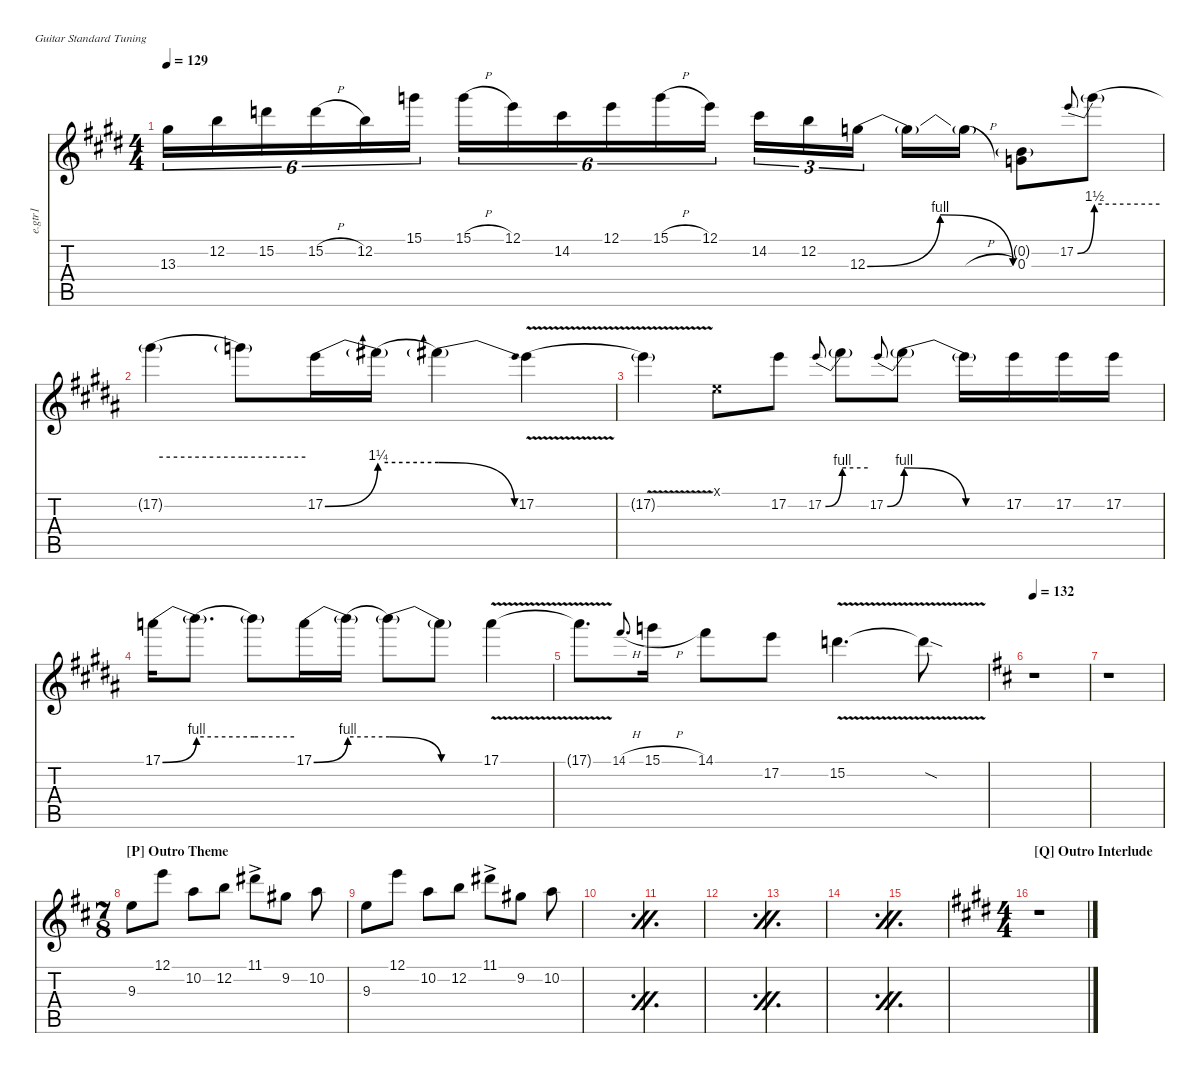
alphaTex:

\defaultSystemsLayout 4
\hideDynamics
\bracketExtendMode nobrackets
\track ("E.Guitar I" "e.gtr1") {instrument distortionguitar}
\staff {score tabs}
\tuning (E4 B3 G3 D3 A2 E2)
\ts (4 4)
\tempo 129
\clef g2
\ks e
13.3{acc #}.16{tu (6 4) dy mf beam Down} 12.2{acc forcenatural}.16{tu (6 4) beam Down} 15.2{acc forcenatural}.16{tu (6 4) beam Down} 15.2{h acc forcenatural}.16{tu (6 4) beam Down} 12.2{acc forcenatural}.16{tu (6 4) beam Down} 15.1{acc forcenatural}.16{tu (6 4) beam Down} 15.1{h acc forcenatural}.16{tu (6 4) beam Down} 12.1{acc forcenatural}.16{tu (6 4) beam Down} 14.2{acc #}.16{tu (6 4) beam Down} 12.1{acc forcenatural}.16{tu (6 4) beam Down} 15.1{h acc forcenatural}.16{tu (6 4) beam Down} 12.1{acc forcenatural}.16{tu (6 4) beam Down} 14.2{acc #}.16{tu (3 2) beam Down} 12.2{acc forcenatural}.16{tu (3 2) beam Down} 12.3{be (bendrelease 0 0 10.2 4 20.4 4 30 0) acc forcenatural}.16{tu (3 2) beam Down beam splitsecondary} 12.3{t acc forcenatural}.16{beam Down} 12.3{h t acc forcenatural}.16{beam Down} (0.3{acc forcenatural} 0.2{g acc forcenatural}).8{beam Down} 17.2{be (bend 0 0 60 6) acc forcenatural}.8{gr onbeat beam Up} 17.2{be (hold 0 6 60 6) t}.8{beam Down} |
\ks b
17.2{be (hold 0 6 60 6) t}.4{beam Down} 17.2{be (hold 0 6 60 6) t}.8{beam Down} 17.2{be (bend 0 0 59.4 5) acc forcenatural}.16{beam Down} 17.2{be (hold 0 5 60 5) t}.16{beam Down} 17.2{be (release 0 5 59.4 0) t}.4{beam Down} 17.2{be (hold 0 0 60 0) v acc forcenatural}.4{beam Down} |
17.2{v t acc forcenatural}.4{beam Down} 0.1{x acc forcenatural}.8{beam Down} 17.2{acc forcenatural}.8{beam Down} 17.2{be (bend 0 0 59.4 4) acc forcenatural}.8{gr onbeat beam Up} 17.2{be (hold 0 4 60 4) t}.8{beam Down} 17.2{be (bend 0 0 59.4 4) acc forcenatural}.8{gr onbeat beam Up} 17.2{be (release 0 4 15 0) t}.8{beam Down} 17.2{be (hold 0 0 60 0) t acc forcenatural}.16{beam Down} 17.2{acc forcenatural}.16{beam Down} 17.2{acc forcenatural}.16{beam Down} 17.2{acc forcenatural}.16{beam Down} |
17.1{be (bend 0 0 59.4 4) acc forcenatural}.16{beam Down} 17.1{be (hold 0 4 60 4) t}.8{d beam Down} 17.1{be (hold 0 4 60 4) t}.8{beam Down} 17.1{be (bend 0 0 59.4 4) acc forcenatural}.16{beam Down} 17.1{be (hold 0 4 60 4) t}.16{beam Down} 17.1{be (release 0 4 15 0) t}.8{beam Down} 17.1{be (hold 0 0 60 0) t acc forcenatural}.8{beam Down} 17.1{v acc forcenatural}.4{beam Down} |
17.1{v t acc forcenatural}.8{d beam Down} 14.1{h acc #}.8{d gr onbeat beam Up} 15.1{h acc forcenatural}.16{beam Down} 14.1{acc #}.8{beam Down} 17.2{acc forcenatural}.8{beam Down} 15.2{v acc forcenatural}.4{d beam Down} 15.2{sod t acc forcenatural}.8{beam Down} |
\tempo 132
\ks d
r.1{beam Down} |
r.1{beam Down} |
\ts (7 8)
\beaming (8 3 2 2)
\section ("P" "Outro Theme")
9.3{acc forcenatural}.8{beam Down} 12.1{acc forcenatural}.8{beam Down beam split} 10.2{acc forcenatural}.8{beam Down beam merge} 12.2{acc forcenatural}.8{beam Down beam split} 11.1{ac acc #}.8{beam Down beam merge} 9.2{acc #}.8{beam Down beam split} 10.2{acc forcenatural}.8{beam Down} |
9.3{acc forcenatural}.8{beam Down} 12.1{acc forcenatural}.8{beam Down beam split} 10.2{acc forcenatural}.8{beam Down beam merge} 12.2{acc forcenatural}.8{beam Down beam split} 11.1{ac acc #}.8{beam Down beam merge} 9.2{acc #}.8{beam Down beam split} 10.2{acc forcenatural}.8{beam Down} |
\simile firstofdouble
|
\simile secondofdouble
|
\simile firstofdouble
|
\simile secondofdouble
|
\simile firstofdouble
|
\simile secondofdouble
|
\ts (4 4)
\beaming (8 2 2 2 2)
\section ("Q" "Outro Interlude")
\simile none
\ks e
r.1{beam Down}
